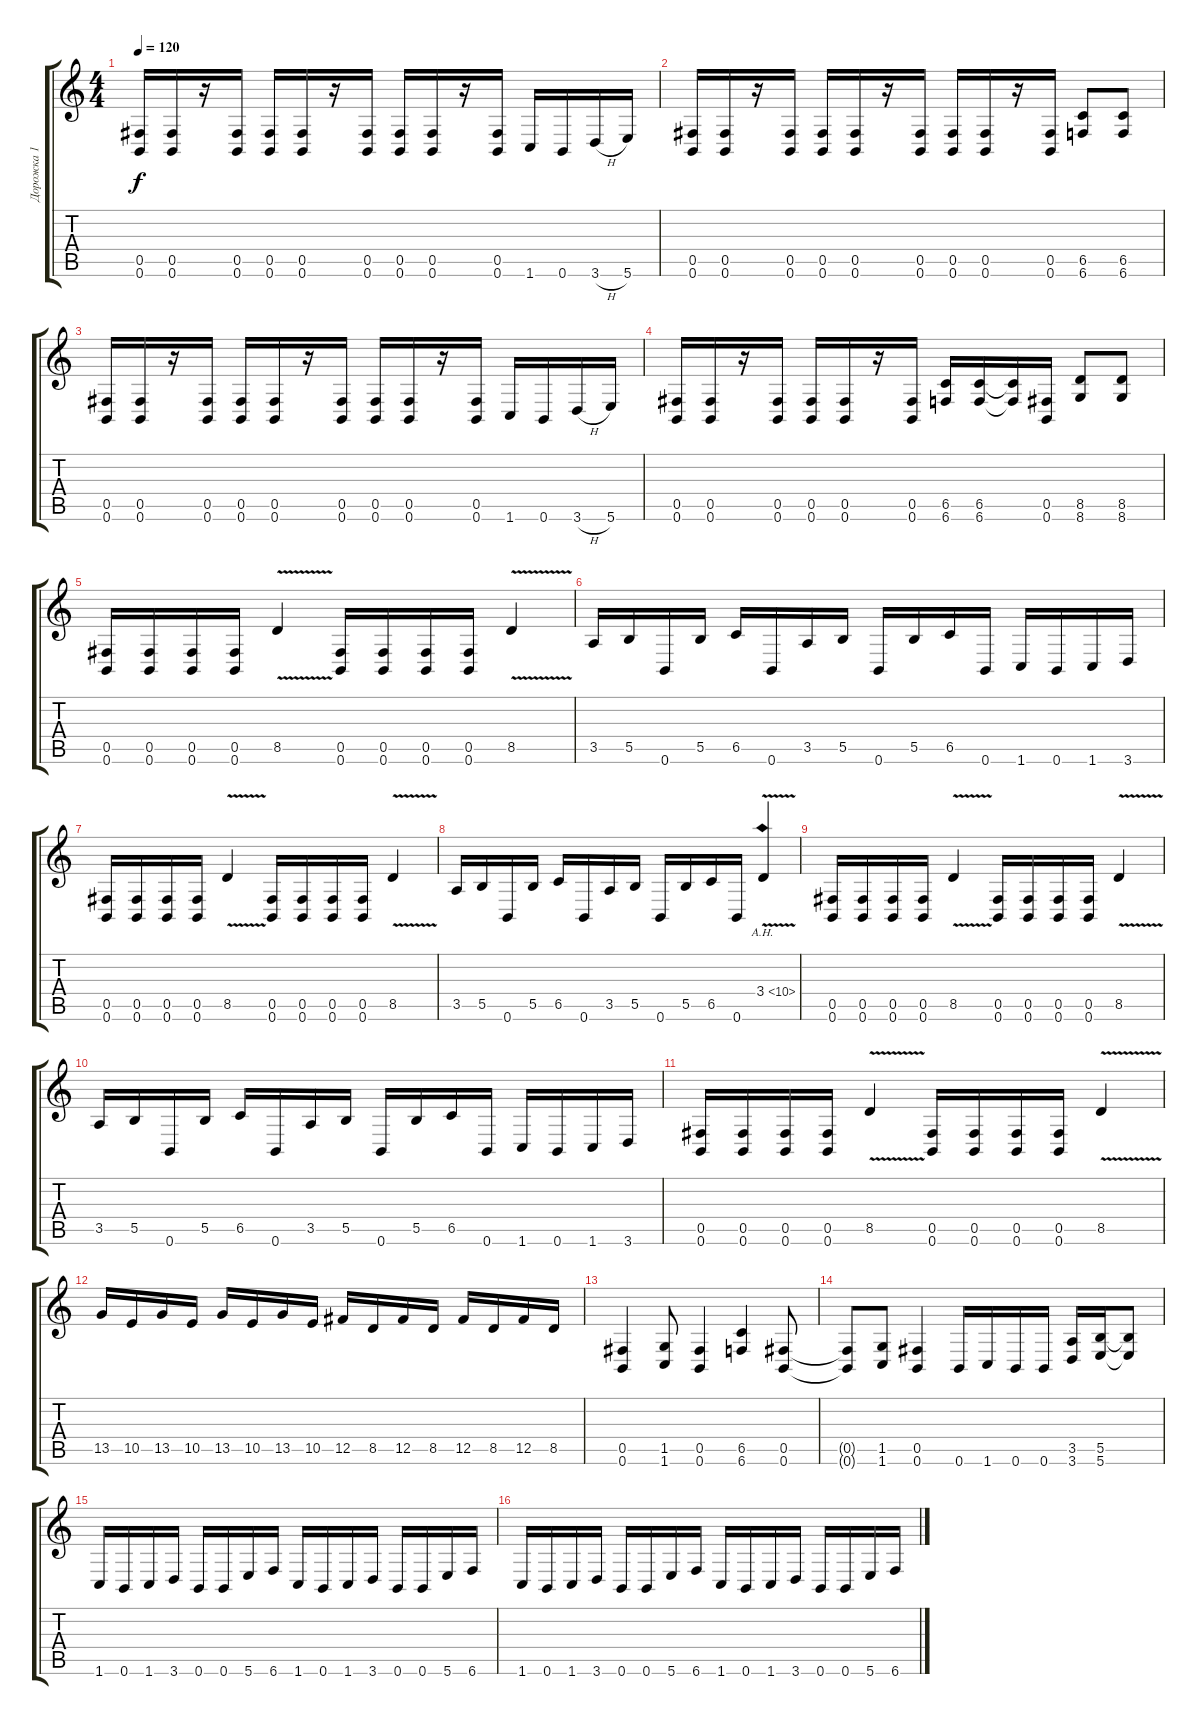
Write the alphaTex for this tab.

\track ("Дорожка 1" "Дорожка 1") {instrument distortionguitar}
\staff {score tabs}
\tuning (Db4 Ab3 E3 B2 Gb2 B1) {hide}
\ts (4 4)
\tempo 120
\clef g2
\ks c
(0.5 0.6).16{dy f} (0.5 0.6).16 r.16 (0.5 0.6).16 (0.5 0.6).16 (0.5 0.6).16 r.16 (0.5 0.6).16 (0.5 0.6).16 (0.5 0.6).16 r.16 (0.5 0.6).16 1.6.16 0.6.16 3.6{h}.16 5.6.16 |
(0.5 0.6).16 (0.5 0.6).16 r.16 (0.5 0.6).16 (0.5 0.6).16 (0.5 0.6).16 r.16 (0.5 0.6).16 (0.5 0.6).16 (0.5 0.6).16 r.16 (0.5 0.6).16 (6.5 6.6).8 (6.5 6.6).8 |
(0.5 0.6).16 (0.5 0.6).16 r.16 (0.5 0.6).16 (0.5 0.6).16 (0.5 0.6).16 r.16 (0.5 0.6).16 (0.5 0.6).16 (0.5 0.6).16 r.16 (0.5 0.6).16 1.6.16 0.6.16 3.6{h}.16 5.6.16 |
(0.5 0.6).16 (0.5 0.6).16 r.16 (0.5 0.6).16 (0.5 0.6).16 (0.5 0.6).16 r.16 (0.5 0.6).16 (6.5 6.6).16 (6.5 6.6).16 (6.5{t} 6.6{t}).16 (0.5 0.6).16 (8.5 8.6).8 (8.5 8.6).8 |
(0.5 0.6).16 (0.5 0.6).16 (0.5 0.6).16 (0.5 0.6).16 8.5{v}.4 (0.5 0.6).16 (0.5 0.6).16 (0.5 0.6).16 (0.5 0.6).16 8.5{v}.4 |
3.5.16 5.5.16 0.6.16 5.5.16 6.5.16 0.6.16 3.5.16 5.5.16 0.6.16 5.5.16 6.5.16 0.6.16 1.6.16 0.6.16 1.6.16 3.6.16 |
(0.5 0.6).16 (0.5 0.6).16 (0.5 0.6).16 (0.5 0.6).16 8.5{v}.4 (0.5 0.6).16 (0.5 0.6).16 (0.5 0.6).16 (0.5 0.6).16 8.5{v}.4 |
3.5.16 5.5.16 0.6.16 5.5.16 6.5.16 0.6.16 3.5.16 5.5.16 0.6.16 5.5.16 6.5.16 0.6.16 3.4{ah 7 v}.4 |
(0.5 0.6).16 (0.5 0.6).16 (0.5 0.6).16 (0.5 0.6).16 8.5{v}.4 (0.5 0.6).16 (0.5 0.6).16 (0.5 0.6).16 (0.5 0.6).16 8.5{v}.4 |
3.5.16 5.5.16 0.6.16 5.5.16 6.5.16 0.6.16 3.5.16 5.5.16 0.6.16 5.5.16 6.5.16 0.6.16 1.6.16 0.6.16 1.6.16 3.6.16 |
(0.5 0.6).16 (0.5 0.6).16 (0.5 0.6).16 (0.5 0.6).16 8.5{v}.4 (0.5 0.6).16 (0.5 0.6).16 (0.5 0.6).16 (0.5 0.6).16 8.5{v}.4 |
13.5.16 10.5.16 13.5.16 10.5.16 13.5.16 10.5.16 13.5.16 10.5.16 12.5.16 8.5.16 12.5.16 8.5.16 12.5.16 8.5.16 12.5.16 8.5.16 |
(0.5 0.6).4 (1.5 1.6).8 (0.5 0.6).4 (6.5 6.6).4 (0.5 0.6).8 |
(0.5{t} 0.6{t}).8 (1.5 1.6).8 (0.5 0.6).4 0.6.16 1.6.16 0.6.16 0.6.16 (3.5 3.6).16 (5.5 5.6).16 (5.5{t} 5.6{t}).8 |
1.6.16 0.6.16 1.6.16 3.6.16 0.6.16 0.6.16 5.6.16 6.6.16 1.6.16 0.6.16 1.6.16 3.6.16 0.6.16 0.6.16 5.6.16 6.6.16 |
1.6.16 0.6.16 1.6.16 3.6.16 0.6.16 0.6.16 5.6.16 6.6.16 1.6.16 0.6.16 1.6.16 3.6.16 0.6.16 0.6.16 5.6.16 6.6.16
